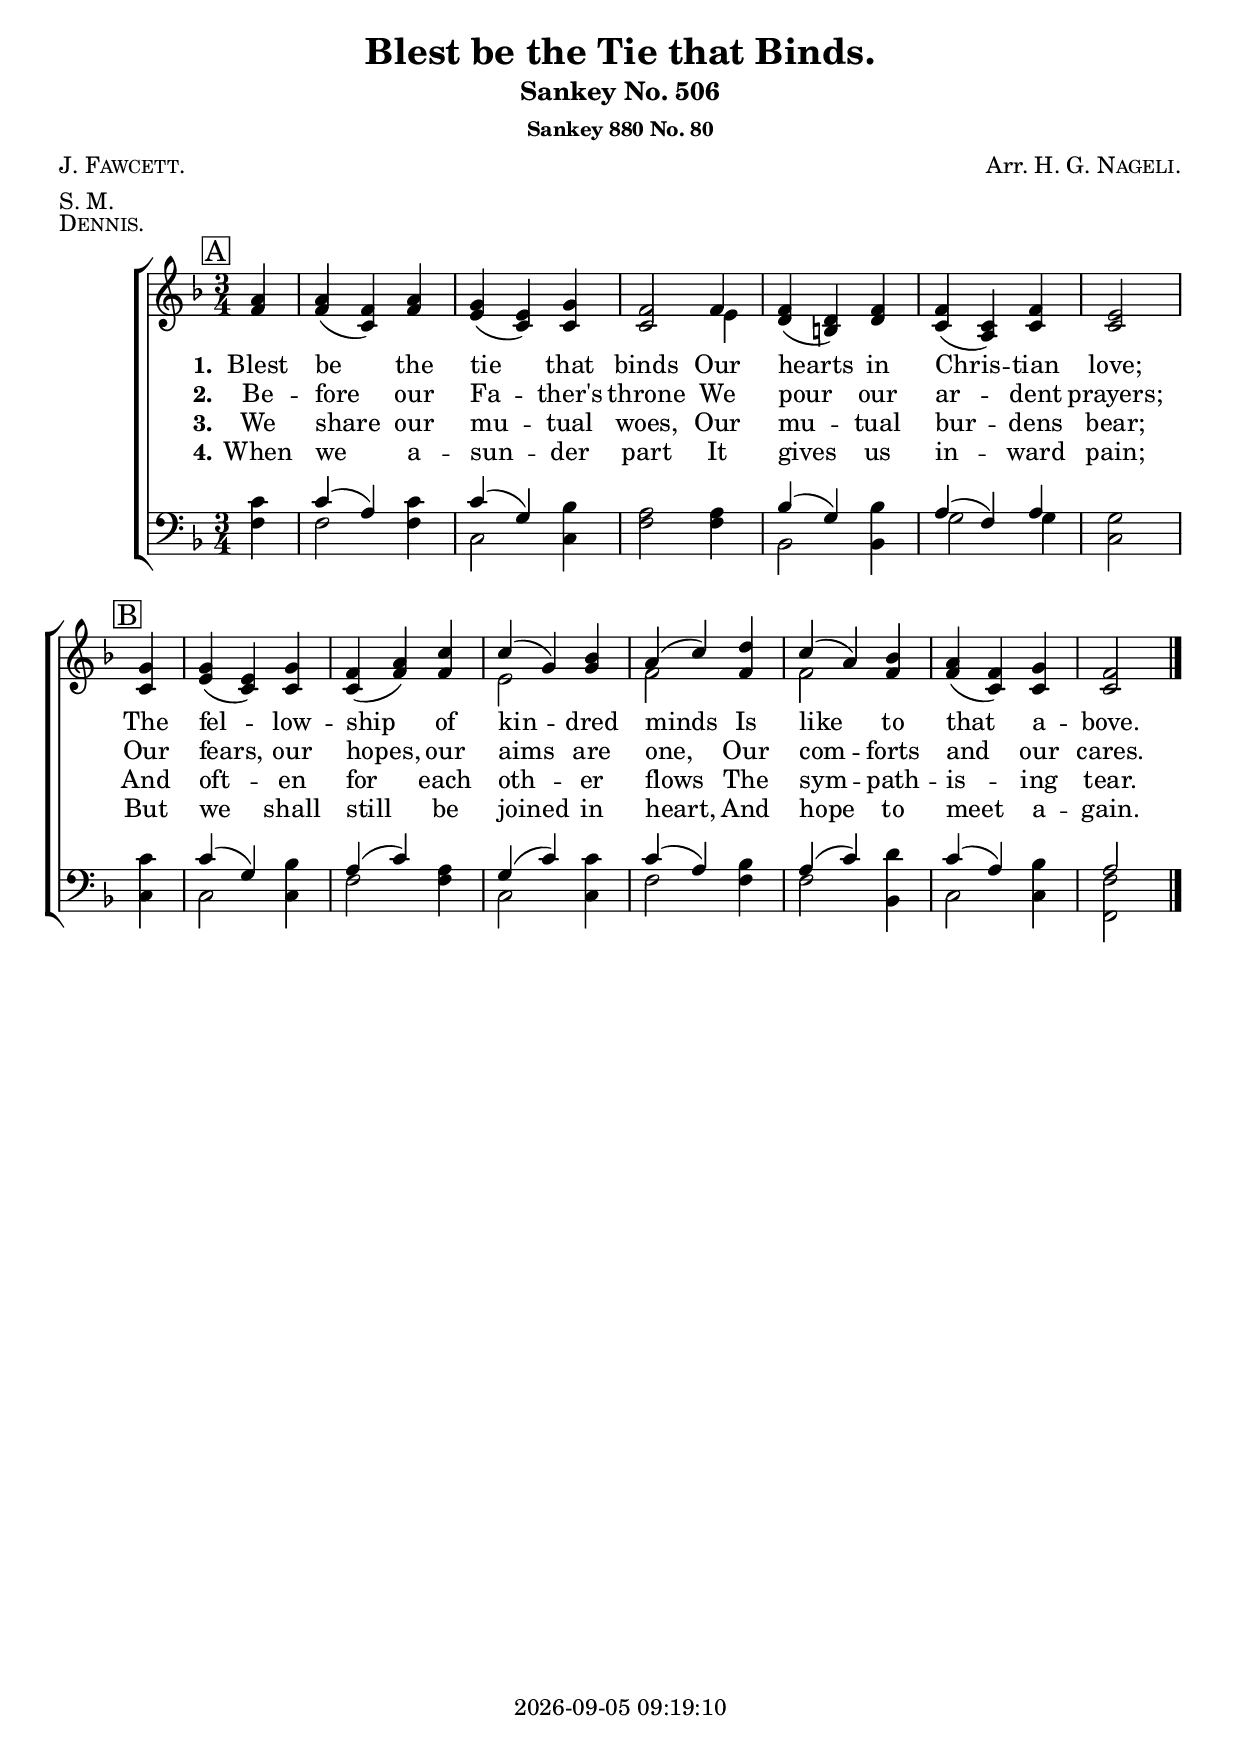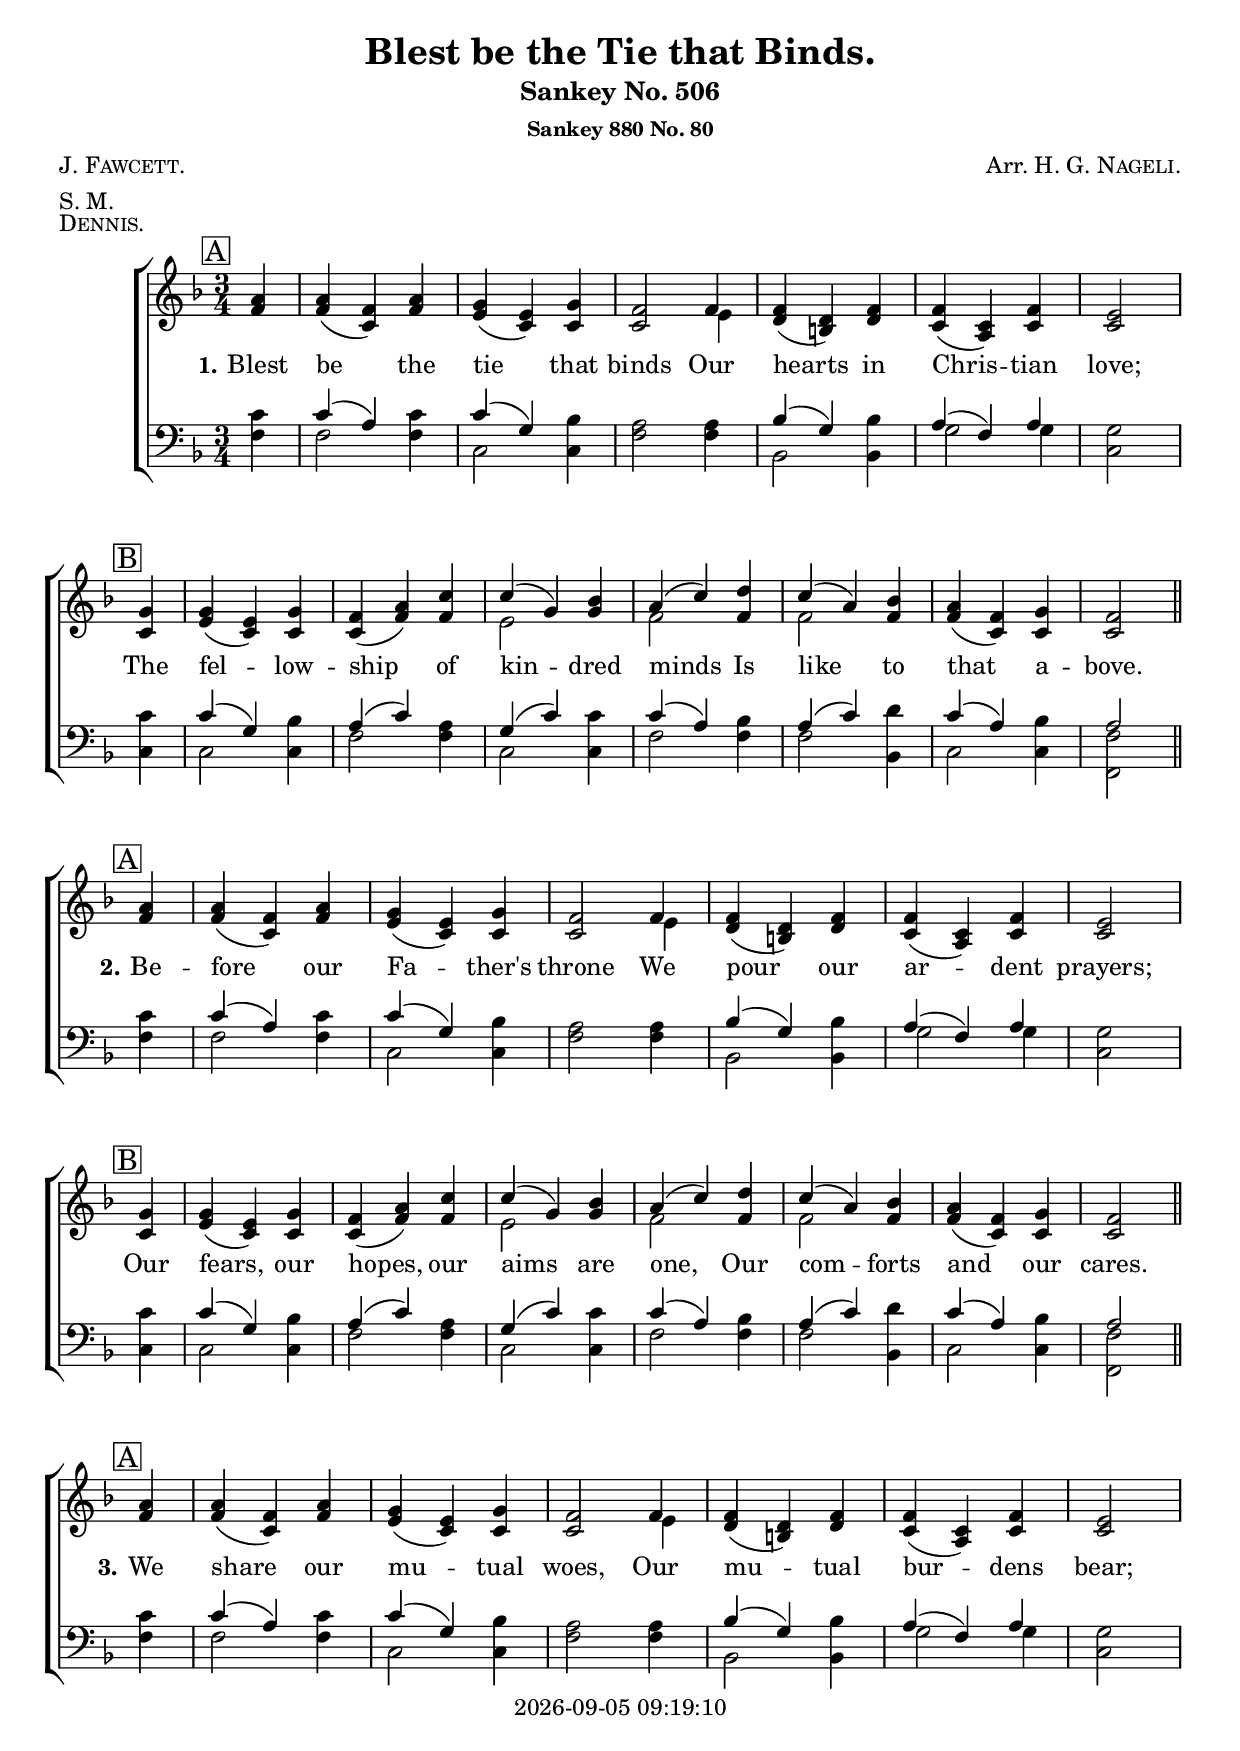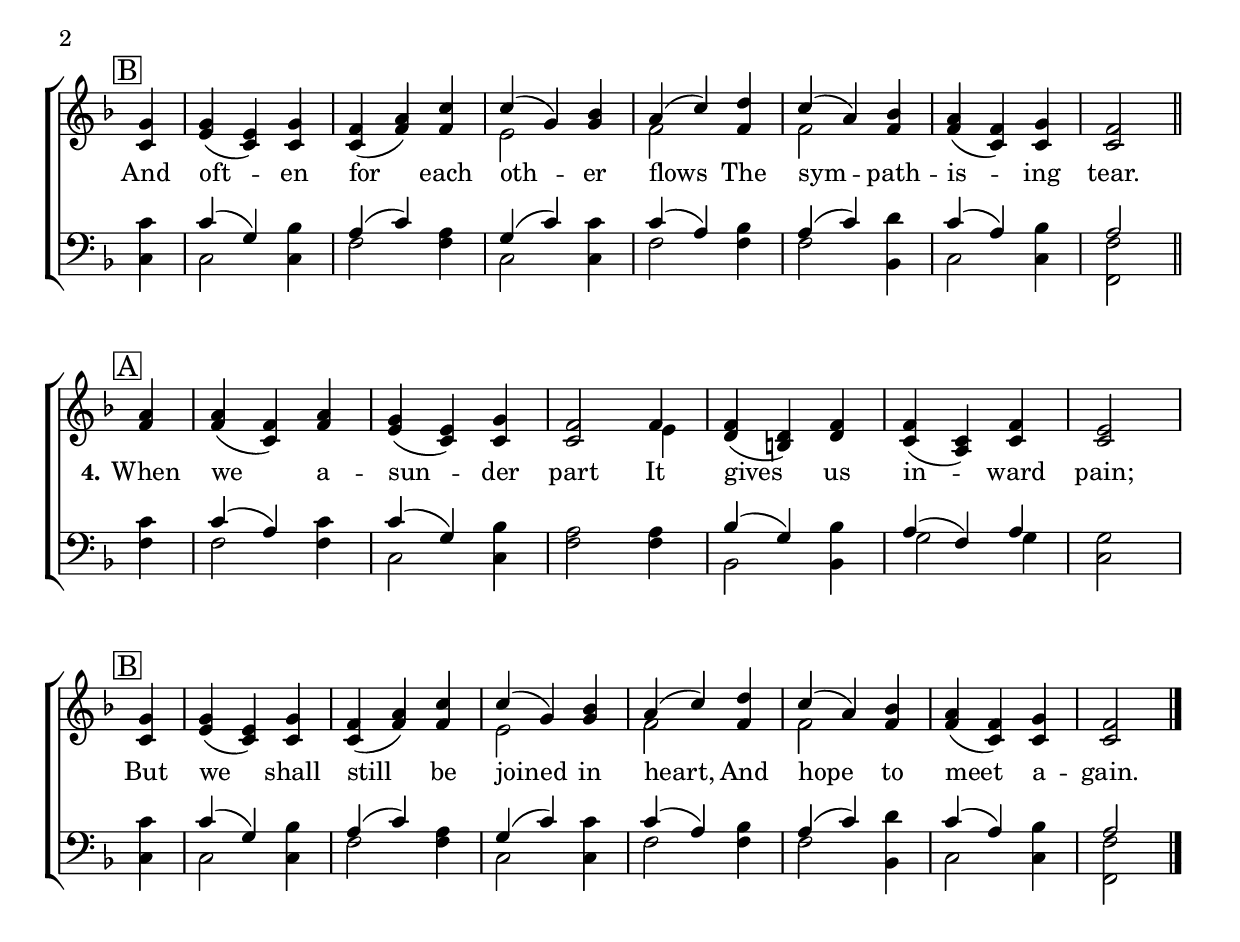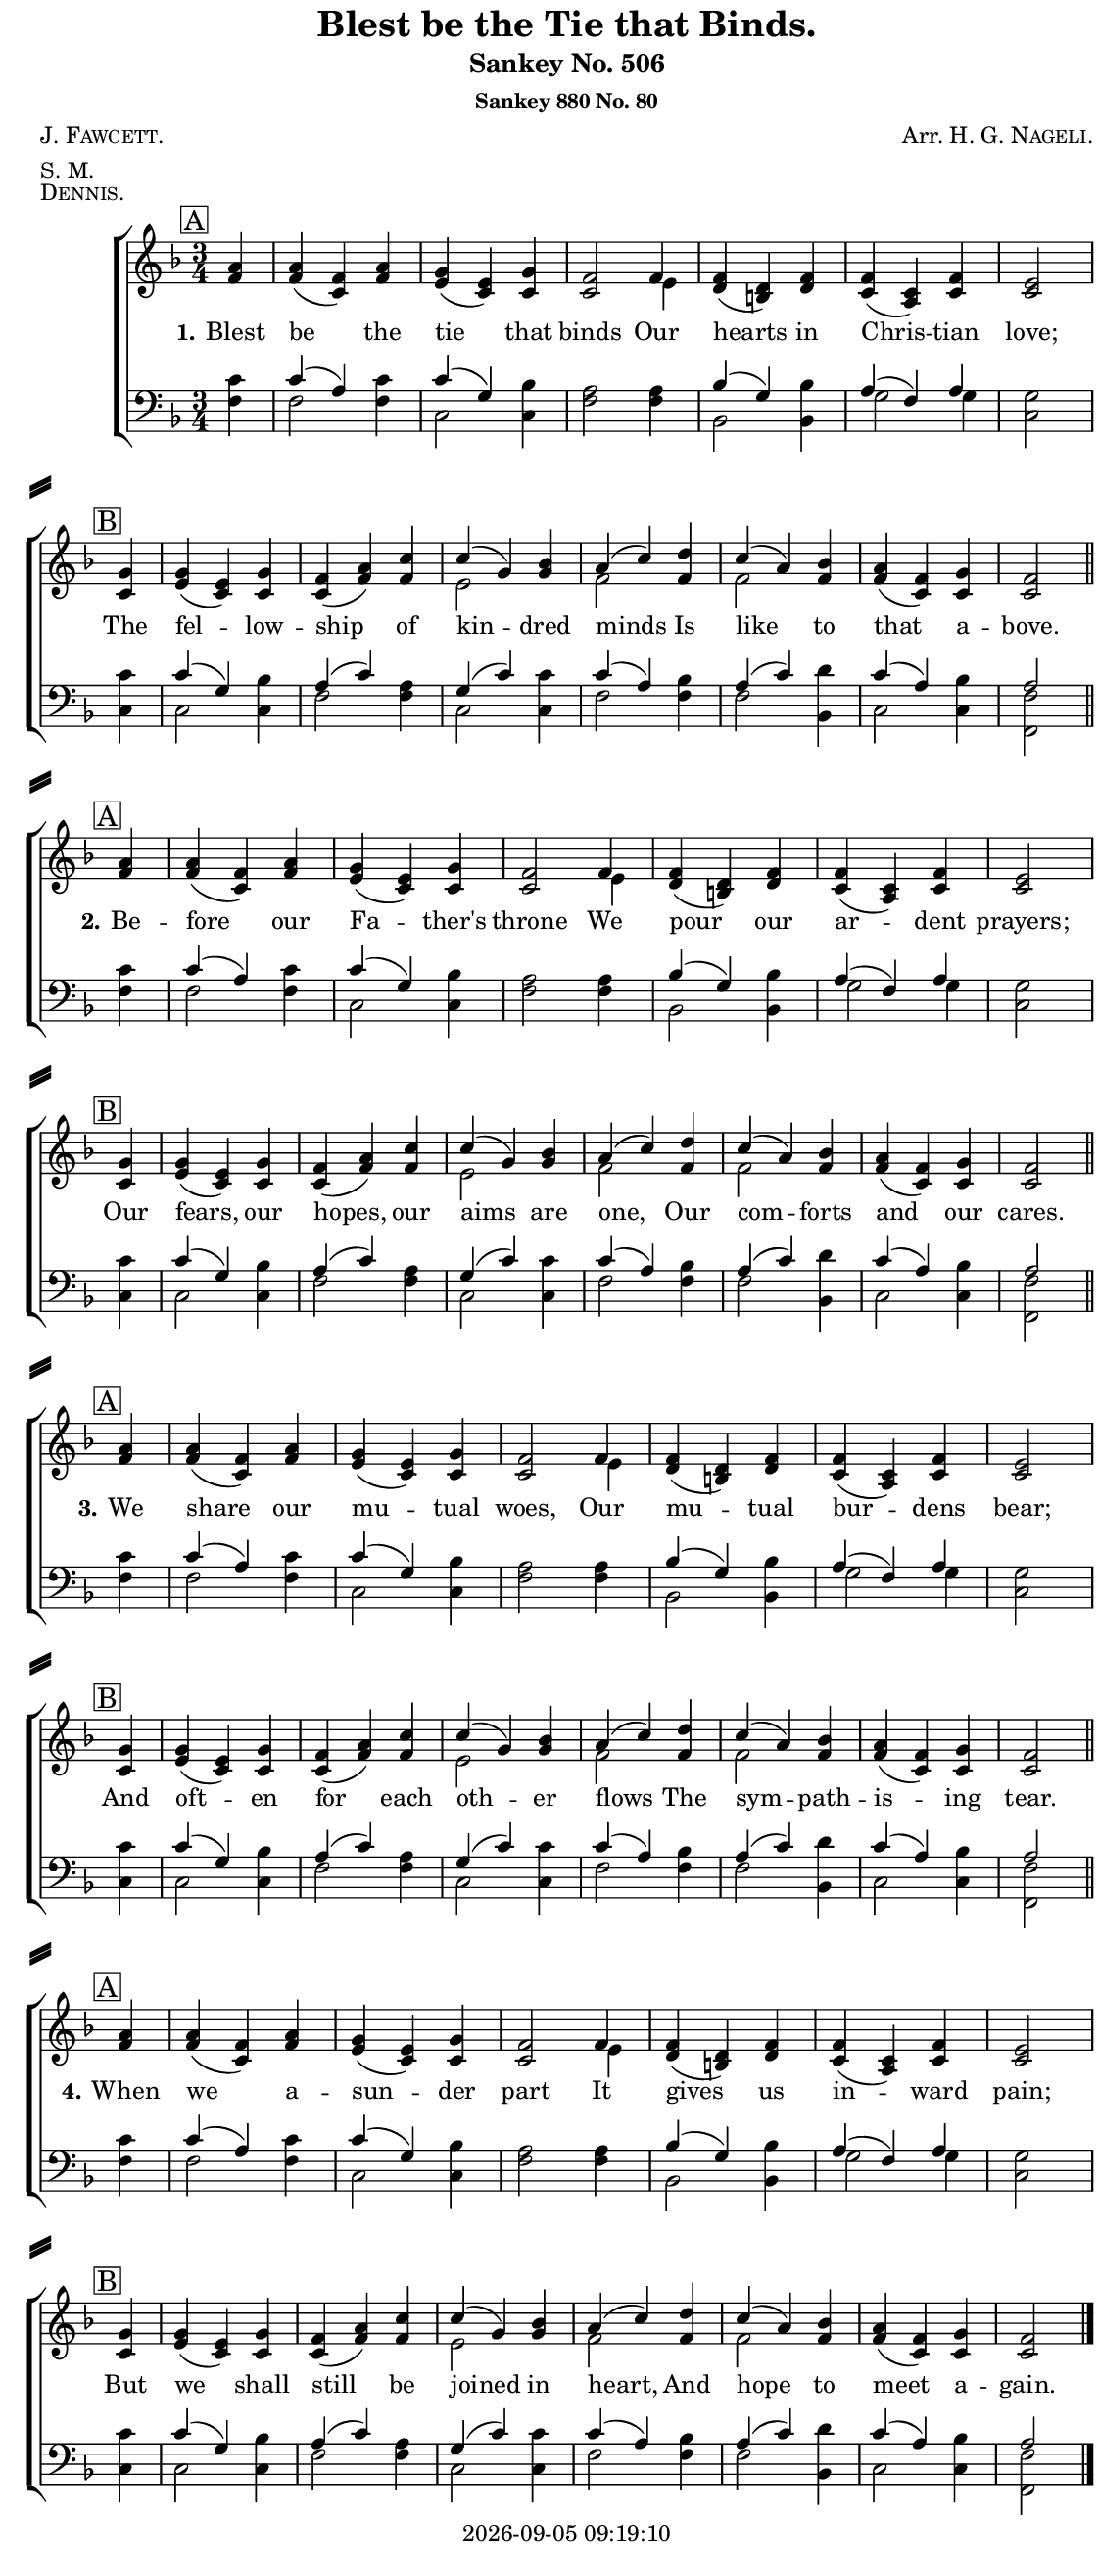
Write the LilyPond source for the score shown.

\version "2.22.1"

\include "articulate.ly"

today = #(strftime "%Y-%m-%d %H:%M:%S" (localtime (current-time)))

\header {
% centered at top
%  dedication  = "dedication"
  title       = "Blest be the Tie that Binds."
  subtitle    = "Sankey No. 506"
  subsubtitle = "Sankey 880 No. 80"
%  instrument  = "instrument"
  
% arrangement of following lines:
%
%  poet    composer
%  meter   arranger
%  piece       opus

  composer    = \markup{Arr. \smallCaps "H. G. Nageli."}
%  arranger    = "arranger"
%  opus        = "opus"

  poet        = \markup\smallCaps "J. Fawcett."
  meter       = \markup\smallCaps "S. M."
  piece       = \markup\smallCaps "Dennis."

% centered at bottom
% tagline     = "tagline" % default lilypond version
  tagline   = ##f
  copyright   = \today
}

% #(set-global-staff-size 16)

global = {
  \key f \major
  \time 3/4
  \partial 4
}

RehearsalTrack = {
% \set Score.currentBarNumber = #5
  \mark \markup { \box "A" } s4 s2.*5 s2
  \mark \markup { \box "B" } s4 s2.*6 s2
}

TempoTrack = {
  \set Score.tempoHideNote = ##t
  \tempo 4=120
}

nl = { \bar "||" \break }

soprano = \relative {
  \autoBeamOff
  a'4 | a(f) a | g(e) g | f2 4 | f(d) f | f(c) f | e2 \bar "|" \break g4 |
  g4(e) g | f(a) c | c(g) bes | a(c) d | c(a) bes | a(f) g | f2
}

alto = \relative {
  \autoBeamOff
  f'4 | f(c) f | e(c) c | 2 e4 | d(b) d | c(a) c | 2 4 |
  e4(c) c | c(f) f | e2 g4 | f2 4 | 2 4 | 4(c) c | 2
}

tenor = \relative {
  \autoBeamOff
  c'4 | c(a) c | c(g) bes | a2 4 | bes(g) bes | a(f) a | g2 c4 |
  c(g) bes | a(c) a | g(c) c | c(a) bes | a(c) d | c(a) bes | a2
}

bass = \relative {
  \autoBeamOff
  f4 | 2 4 | c2 4 | f2 4 | bes,2 4 | g'2 4 | c,2 4 |
  c2 4 | f2 4 | c2 4 | f2 4 | f2 bes,4 | c2 4 | <f, f'>2
}

nom  = {   \set ignoreMelismata = ##t }
yesm = { \unset ignoreMelismata       }

chorus = \lyricmode {
}

chorusMen = \lyricmode {
}

verses = 4

wordsOne = \lyricmode {
  \set stanza = "1."
  Blest be the tie that binds
  Our hearts in Chris -- tian love;
  The fel -- low -- ship of kin -- dred minds
  Is like to that a -- bove.
}
  
wordsTwo = \lyricmode {
  \set stanza = "2."
  Be -- fore our Fa -- ther's throne
  We pour our ar -- dent prayers;
  Our fears, our hopes, our aims are one,
  Our com -- forts and our cares.
}
  
wordsThree = \lyricmode {
  \set stanza = "3."
  We share our mu -- tual woes,
  Our mu -- tual bur -- dens bear;
  And oft -- en for each oth -- er flows
  The sym -- path -- is -- ing tear.
}
  
wordsFour = \lyricmode {
  \set stanza = "4."
  When we a -- sun -- der part
  It gives us in -- ward pain;
  But we shall still be joined in heart,
  And hope to meet a -- gain.
}
  
wordsMidi = \lyricmode {
  \set stanza = "1."
  "Blest " "be " "the " "tie " "that " "binds "
  "\nOur " "hearts " "in " Chris "tian " "love; "
  "\nThe " fel low "ship " "of " kin "dred " "minds "
  "\nIs " "like " "to " "that " a "bove.\n"

  \set stanza = "2."
  "\nBe" "fore " "our " Fa "ther's " "throne "
  "\nWe " "pour " "our " ar "dent " "prayers; "
  "\nOur " "fears, " "our " "hopes, " "our " "aims " "are " "one, "
  "\nOur " com "forts " "and " "our " "cares.\n"

  \set stanza = "3."
  "\nWe " "share " "our " mu "tual " "woes, "
  "\nOur " mu "tual " bur "dens " "bear; "
  "\nAnd " oft "en " "for " "each " oth "er " "flows "
  "\nThe " sym path is "ing " "tear.\n"

  \set stanza = "4."
  "\nWhen " "we " a sun "der " "part "
  "\nIt " "gives " "us " in "ward " "pain; "
  "\nBut " "we " "shall " "still " "be " "joined " "in " "heart, "
  "\nAnd " "hope " "to " "meet " a "gain. "
}

wordsMidiMen = \lyricmode {
}

\book {
  \bookOutputSuffix "midi"
  \score {
%    \articulate
        \new ChoirStaff <<
                                % Soprano staff
          \new Staff = soprano
          <<
            \new Voice { \repeat unfold \verses \TempoTrack     }
            \new Voice { \global \repeat unfold \verses \soprano \bar "|." }
            \addlyrics \wordsMidi
          >>
                                % Alto staff
          \new Staff = alto
          <<
            \new Voice { \global \repeat unfold \verses { \alto \nl } \bar "|." }
          >>
                                % Tenor staff
          \new Staff = tenor
          <<
            \clef "treble_8"
            \new Voice { \global \repeat unfold \verses \tenor }
            \addlyrics \wordsMidiMen
          >>
                                % Bass staff
          \new Staff = bass
          <<
            \clef "bass"
            \new Voice { \global \repeat unfold \verses \bass }
          >>
        >>
    \midi {}
  }
}

\book {
  \bookOutputSuffix "repeat"
  \score {
        \new ChoirStaff <<
                                  % Joint soprano/alto staff
          \new Staff = women \with { printPartCombineTexts = ##f }
          <<
            \new Voice \RehearsalTrack
            \new Voice \TempoTrack
            \new NullVoice = "aligner" \soprano
            \new Voice \partCombine #'(2 . 88) { \global \soprano \bar "|." } { \global \alto }
            \new Lyrics \lyricsto "aligner" { \wordsOne \chorus }
            \new Lyrics \lyricsto "aligner"   \wordsTwo
            \new Lyrics \lyricsto "aligner"   \wordsThree
            \new Lyrics \lyricsto "aligner"   \wordsFour
          >>
                                  % Joint tenor/bass staff
          \new Staff = men \with { printPartCombineTexts = ##f }
          <<
            \clef "bass"
            \new Voice \partCombine #'(2 . 88) { \global \tenor } { \global \bass }
            \new NullVoice = alignerT { \tenor }
          >>
          \new Lyrics \with {alignAboveContext = men} \lyricsto alignerT \chorusMen
        >>
    \layout {
      indent = 1.5\cm
      \pointAndClickOff
      \context {
        \Staff \RemoveAllEmptyStaves
      }
    }
  }
}

singlescore = {
        \new ChoirStaff <<
                                  % Joint soprano/alto staff
          \new Staff = women \with { printPartCombineTexts = ##f }
          <<
            \new Voice { \repeat unfold \verses \RehearsalTrack }
            \new Voice { \repeat unfold \verses \TempoTrack }
            \new NullVoice = "aligner" { \repeat unfold \verses \soprano }
            \new Voice \partCombine #'(2 . 88) { \global \repeat unfold \verses \soprano \bar "|." }
                                    { \global \repeat unfold \verses { \alto \nl } \bar "|." }
            \new Lyrics \lyricsto "aligner" { \wordsOne   \chorus
                                              \wordsTwo   \chorus
                                              \wordsThree \chorus
                                              \wordsFour  \chorus
                                            }
          >>
                                  % Joint tenor/bass staff
          \new Staff = men \with { printPartCombineTexts = ##f }
          <<
            \clef "bass"
            \new Voice \partCombine #'(2 . 88) { \global \repeat unfold \verses \tenor }
                                    { \global \repeat unfold \verses \bass }
            \new NullVoice = alignerT { \repeat unfold \verses \tenor }
          >>
          \new Lyrics \with {alignAboveContext = men} \lyricsto alignerT { \repeat unfold \verses \chorusMen }
        >>
}

\book {
  \bookOutputSuffix "single"
  \score {
    \singlescore
    \layout {
      indent = 1.5\cm
      \pointAndClickOff
      \context {
        \Staff \RemoveAllEmptyStaves
      }
    }
  }
}

\book {
  \bookOutputSuffix "singlepage"
  \paper {
    top-margin = 0
    left-margin = 7
    right-margin = 1
    paper-width = 190\mm
    page-breaking = #ly:one-page-breaking
    system-system-spacing.basic-distance = #15
    system-separator-markup = \slashSeparator
  }
  \score {
    \singlescore
    \layout {
      indent = 1.5\cm
      \pointAndClickOff
      \context {
        \Staff \RemoveAllEmptyStaves
      }
    }
  }
}
